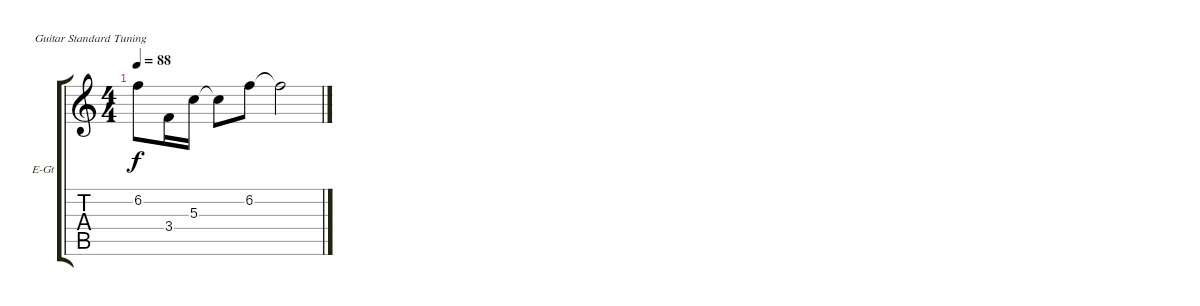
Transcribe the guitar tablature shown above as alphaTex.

\bracketExtendMode groupsimilarinstruments
\firstSystemTrackNameOrientation horizontal
\otherSystemsTrackNameOrientation horizontal
\track ("½Ú×à" "E-Gt") {instrument electricguitarmuted}
\staff {score tabs}
\tuning (E4 B3 G3 D3 A2 E2)
\ts (4 4)
\tempo 88
\clef g2
\ks c
6.2.8{dy f} 3.4.16 5.3.16 5.3{t}.8 6.2.8 6.2{t}.2
